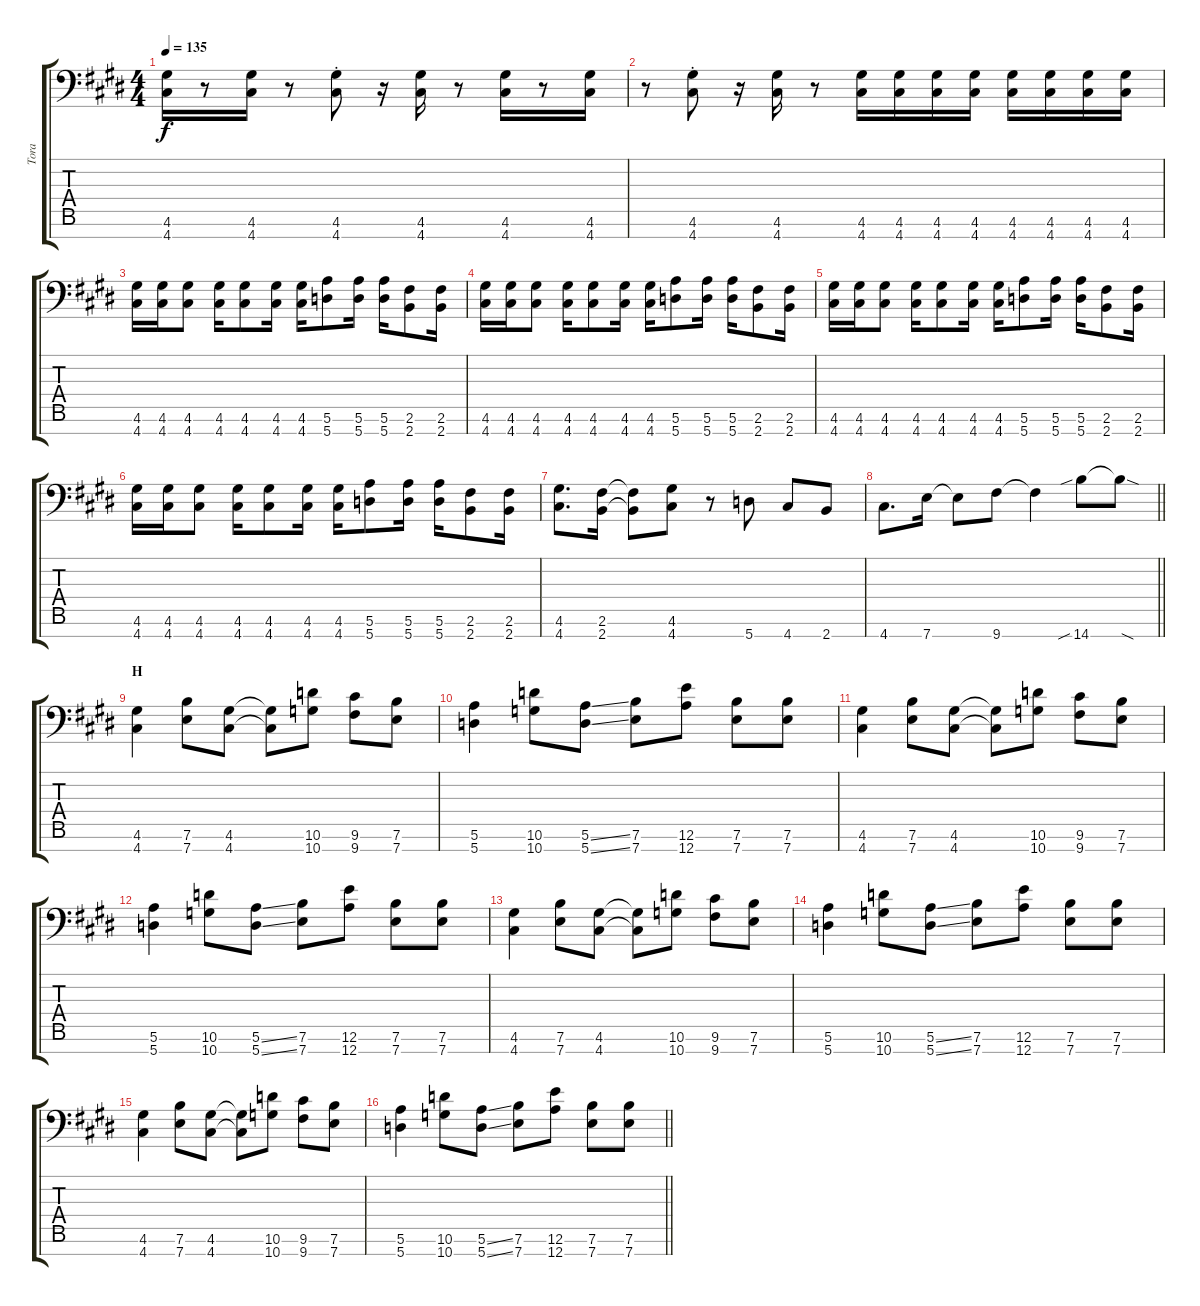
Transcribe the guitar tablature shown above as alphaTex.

\track ("Tora" "Tora") {instrument overdrivenguitar}
\staff {score tabs}
\tuning (E4 B3 G3 D3 A2 E2 A1) {hide}
\ts (4 4)
\tempo 135
\clef f4
\ks e
(4.6 4.7).16{dy f} r.8 (4.6 4.7).16 r.8 (4.6{st} 4.7{st}).8 r.16 (4.6 4.7).16 r.8 (4.6 4.7).16 r.8 (4.6 4.7).16 |
r.8 (4.6{st} 4.7{st}).8 r.16 (4.6 4.7).16 r.8 (4.6 4.7).16 (4.6 4.7).16 (4.6 4.7).16 (4.6 4.7).16 (4.6 4.7).16 (4.6 4.7).16 (4.6 4.7).16 (4.6 4.7).16 |
(4.6 4.7).16 (4.6 4.7).16 (4.6 4.7).8 (4.6 4.7).16 (4.6 4.7).8 (4.6 4.7).16 (4.6 4.7).16 (5.6 5.7).8 (5.6 5.7).16 (5.6 5.7).16 (2.6 2.7).8 (2.6 2.7).16 |
(4.6 4.7).16 (4.6 4.7).16 (4.6 4.7).8 (4.6 4.7).16 (4.6 4.7).8 (4.6 4.7).16 (4.6 4.7).16 (5.6 5.7).8 (5.6 5.7).16 (5.6 5.7).16 (2.6 2.7).8 (2.6 2.7).16 |
(4.6 4.7).16 (4.6 4.7).16 (4.6 4.7).8 (4.6 4.7).16 (4.6 4.7).8 (4.6 4.7).16 (4.6 4.7).16 (5.6 5.7).8 (5.6 5.7).16 (5.6 5.7).16 (2.6 2.7).8 (2.6 2.7).16 |
(4.6 4.7).16 (4.6 4.7).16 (4.6 4.7).8 (4.6 4.7).16 (4.6 4.7).8 (4.6 4.7).16 (4.6 4.7).16 (5.6 5.7).8 (5.6 5.7).16 (5.6 5.7).16 (2.6 2.7).8 (2.6 2.7).16 |
(4.6 4.7).8{d} (2.6 2.7).16 (2.6{t} 2.7{t}).8 (4.6 4.7).8 r.8 5.7.8 4.7.8 2.7.8 |
\barLineRight lightlight
4.7.8{d} 7.7.16 7.7{t}.8 9.7.8 9.7{t}.4 14.7{sib}.8 14.7{sod t}.8 |
\section ("" "H")
(4.6 4.7).4 (7.6 7.7).8 (4.6 4.7).8 (4.6{t} 4.7{t}).8 (10.6 10.7).8 (9.6 9.7).8 (7.6 7.7).8 |
(5.6 5.7).4 (10.6 10.7).8 (5.6{ss} 5.7{ss}).8 (7.6 7.7).8 (12.6 12.7).8 (7.6 7.7).8 (7.6 7.7).8 |
(4.6 4.7).4 (7.6 7.7).8 (4.6 4.7).8 (4.6{t} 4.7{t}).8 (10.6 10.7).8 (9.6 9.7).8 (7.6 7.7).8 |
(5.6 5.7).4 (10.6 10.7).8 (5.6{ss} 5.7{ss}).8 (7.6 7.7).8 (12.6 12.7).8 (7.6 7.7).8 (7.6 7.7).8 |
(4.6 4.7).4 (7.6 7.7).8 (4.6 4.7).8 (4.6{t} 4.7{t}).8 (10.6 10.7).8 (9.6 9.7).8 (7.6 7.7).8 |
(5.6 5.7).4 (10.6 10.7).8 (5.6{ss} 5.7{ss}).8 (7.6 7.7).8 (12.6 12.7).8 (7.6 7.7).8 (7.6 7.7).8 |
(4.6 4.7).4 (7.6 7.7).8 (4.6 4.7).8 (4.6{t} 4.7{t}).8 (10.6 10.7).8 (9.6 9.7).8 (7.6 7.7).8 |
\barLineRight lightlight
(5.6 5.7).4 (10.6 10.7).8 (5.6{ss} 5.7{ss}).8 (7.6 7.7).8 (12.6 12.7).8 (7.6 7.7).8 (7.6 7.7).8
